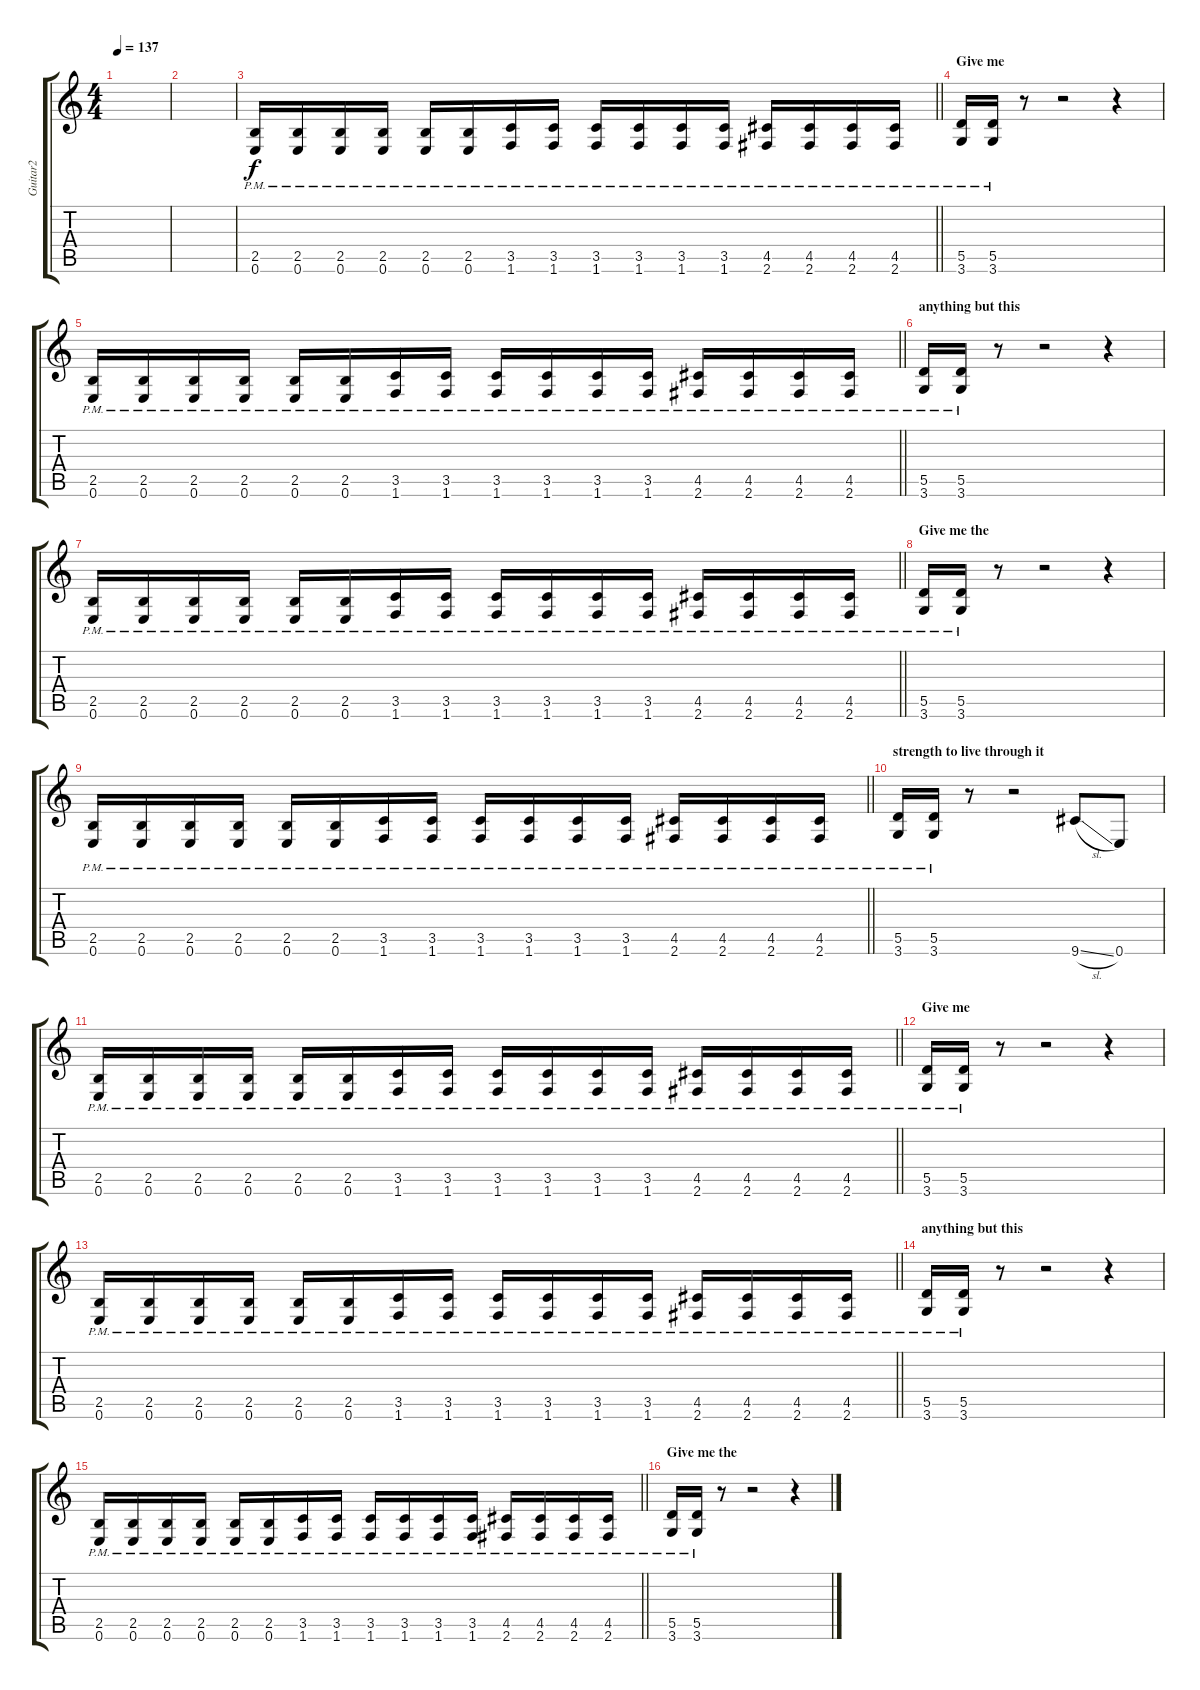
\track ("Guitar2" "Guitar2") {instrument distortionguitar}
\staff {score tabs}
\tuning (E4 B3 G3 D3 A2 E2) {hide}
\ts (4 4)
\tempo 137
\clef g2
\ks c
|
|
\barLineRight lightlight
(2.5{pm} 0.6{pm}).16 (2.5{pm} 0.6{pm}).16 (2.5{pm} 0.6{pm}).16 (2.5{pm} 0.6{pm}).16 (2.5{pm} 0.6{pm}).16 (2.5{pm} 0.6{pm}).16 (3.5{pm} 1.6{pm}).16 (3.5{pm} 1.6{pm}).16 (3.5{pm} 1.6{pm}).16 (3.5{pm} 1.6{pm}).16 (3.5{pm} 1.6{pm}).16 (3.5{pm} 1.6{pm}).16 (4.5{pm} 2.6{pm}).16 (4.5{pm} 2.6{pm}).16 (4.5{pm} 2.6{pm}).16 (4.5{pm} 2.6{pm}).16 |
\section ("" "Give me ")
(5.5{pm} 3.6).16 (5.5{pm} 3.6).16 r.8 r.2 r.4 |
\barLineRight lightlight
(2.5{pm} 0.6{pm}).16 (2.5{pm} 0.6{pm}).16 (2.5{pm} 0.6{pm}).16 (2.5{pm} 0.6{pm}).16 (2.5{pm} 0.6{pm}).16 (2.5{pm} 0.6{pm}).16 (3.5{pm} 1.6{pm}).16 (3.5{pm} 1.6{pm}).16 (3.5{pm} 1.6{pm}).16 (3.5{pm} 1.6{pm}).16 (3.5{pm} 1.6{pm}).16 (3.5{pm} 1.6{pm}).16 (4.5{pm} 2.6{pm}).16 (4.5{pm} 2.6{pm}).16 (4.5{pm} 2.6{pm}).16 (4.5{pm} 2.6{pm}).16 |
\section ("" "anything but this")
(5.5{pm} 3.6).16 (5.5{pm} 3.6).16 r.8 r.2 r.4 |
\barLineRight lightlight
(2.5{pm} 0.6{pm}).16 (2.5{pm} 0.6{pm}).16 (2.5{pm} 0.6{pm}).16 (2.5{pm} 0.6{pm}).16 (2.5{pm} 0.6{pm}).16 (2.5{pm} 0.6{pm}).16 (3.5{pm} 1.6{pm}).16 (3.5{pm} 1.6{pm}).16 (3.5{pm} 1.6{pm}).16 (3.5{pm} 1.6{pm}).16 (3.5{pm} 1.6{pm}).16 (3.5{pm} 1.6{pm}).16 (4.5{pm} 2.6{pm}).16 (4.5{pm} 2.6{pm}).16 (4.5{pm} 2.6{pm}).16 (4.5{pm} 2.6{pm}).16 |
\section ("" "Give me the")
(5.5{pm} 3.6).16 (5.5{pm} 3.6).16 r.8 r.2 r.4 |
\barLineRight lightlight
(2.5{pm} 0.6{pm}).16 (2.5{pm} 0.6{pm}).16 (2.5{pm} 0.6{pm}).16 (2.5{pm} 0.6{pm}).16 (2.5{pm} 0.6{pm}).16 (2.5{pm} 0.6{pm}).16 (3.5{pm} 1.6{pm}).16 (3.5{pm} 1.6{pm}).16 (3.5{pm} 1.6{pm}).16 (3.5{pm} 1.6{pm}).16 (3.5{pm} 1.6{pm}).16 (3.5{pm} 1.6{pm}).16 (4.5{pm} 2.6{pm}).16 (4.5{pm} 2.6{pm}).16 (4.5{pm} 2.6{pm}).16 (4.5{pm} 2.6{pm}).16 |
\section ("" "strength to live through it")
(5.5{pm} 3.6).16 (5.5{pm} 3.6).16 r.8 r.2 9.6{sl}.8 0.6.8 |
\barLineRight lightlight
(2.5{pm} 0.6{pm}).16 (2.5{pm} 0.6{pm}).16 (2.5{pm} 0.6{pm}).16 (2.5{pm} 0.6{pm}).16 (2.5{pm} 0.6{pm}).16 (2.5{pm} 0.6{pm}).16 (3.5{pm} 1.6{pm}).16 (3.5{pm} 1.6{pm}).16 (3.5{pm} 1.6{pm}).16 (3.5{pm} 1.6{pm}).16 (3.5{pm} 1.6{pm}).16 (3.5{pm} 1.6{pm}).16 (4.5{pm} 2.6{pm}).16 (4.5{pm} 2.6{pm}).16 (4.5{pm} 2.6{pm}).16 (4.5{pm} 2.6{pm}).16 |
\section ("" "Give me ")
(5.5{pm} 3.6).16 (5.5{pm} 3.6).16 r.8 r.2 r.4 |
\barLineRight lightlight
(2.5{pm} 0.6{pm}).16 (2.5{pm} 0.6{pm}).16 (2.5{pm} 0.6{pm}).16 (2.5{pm} 0.6{pm}).16 (2.5{pm} 0.6{pm}).16 (2.5{pm} 0.6{pm}).16 (3.5{pm} 1.6{pm}).16 (3.5{pm} 1.6{pm}).16 (3.5{pm} 1.6{pm}).16 (3.5{pm} 1.6{pm}).16 (3.5{pm} 1.6{pm}).16 (3.5{pm} 1.6{pm}).16 (4.5{pm} 2.6{pm}).16 (4.5{pm} 2.6{pm}).16 (4.5{pm} 2.6{pm}).16 (4.5{pm} 2.6{pm}).16 |
\section ("" "anything but this")
(5.5{pm} 3.6).16 (5.5{pm} 3.6).16 r.8 r.2 r.4 |
\barLineRight lightlight
(2.5{pm} 0.6{pm}).16 (2.5{pm} 0.6{pm}).16 (2.5{pm} 0.6{pm}).16 (2.5{pm} 0.6{pm}).16 (2.5{pm} 0.6{pm}).16 (2.5{pm} 0.6{pm}).16 (3.5{pm} 1.6{pm}).16 (3.5{pm} 1.6{pm}).16 (3.5{pm} 1.6{pm}).16 (3.5{pm} 1.6{pm}).16 (3.5{pm} 1.6{pm}).16 (3.5{pm} 1.6{pm}).16 (4.5{pm} 2.6{pm}).16 (4.5{pm} 2.6{pm}).16 (4.5{pm} 2.6{pm}).16 (4.5{pm} 2.6{pm}).16 |
\section ("" "Give me the")
(5.5{pm} 3.6).16 (5.5{pm} 3.6).16 r.8 r.2 r.4
